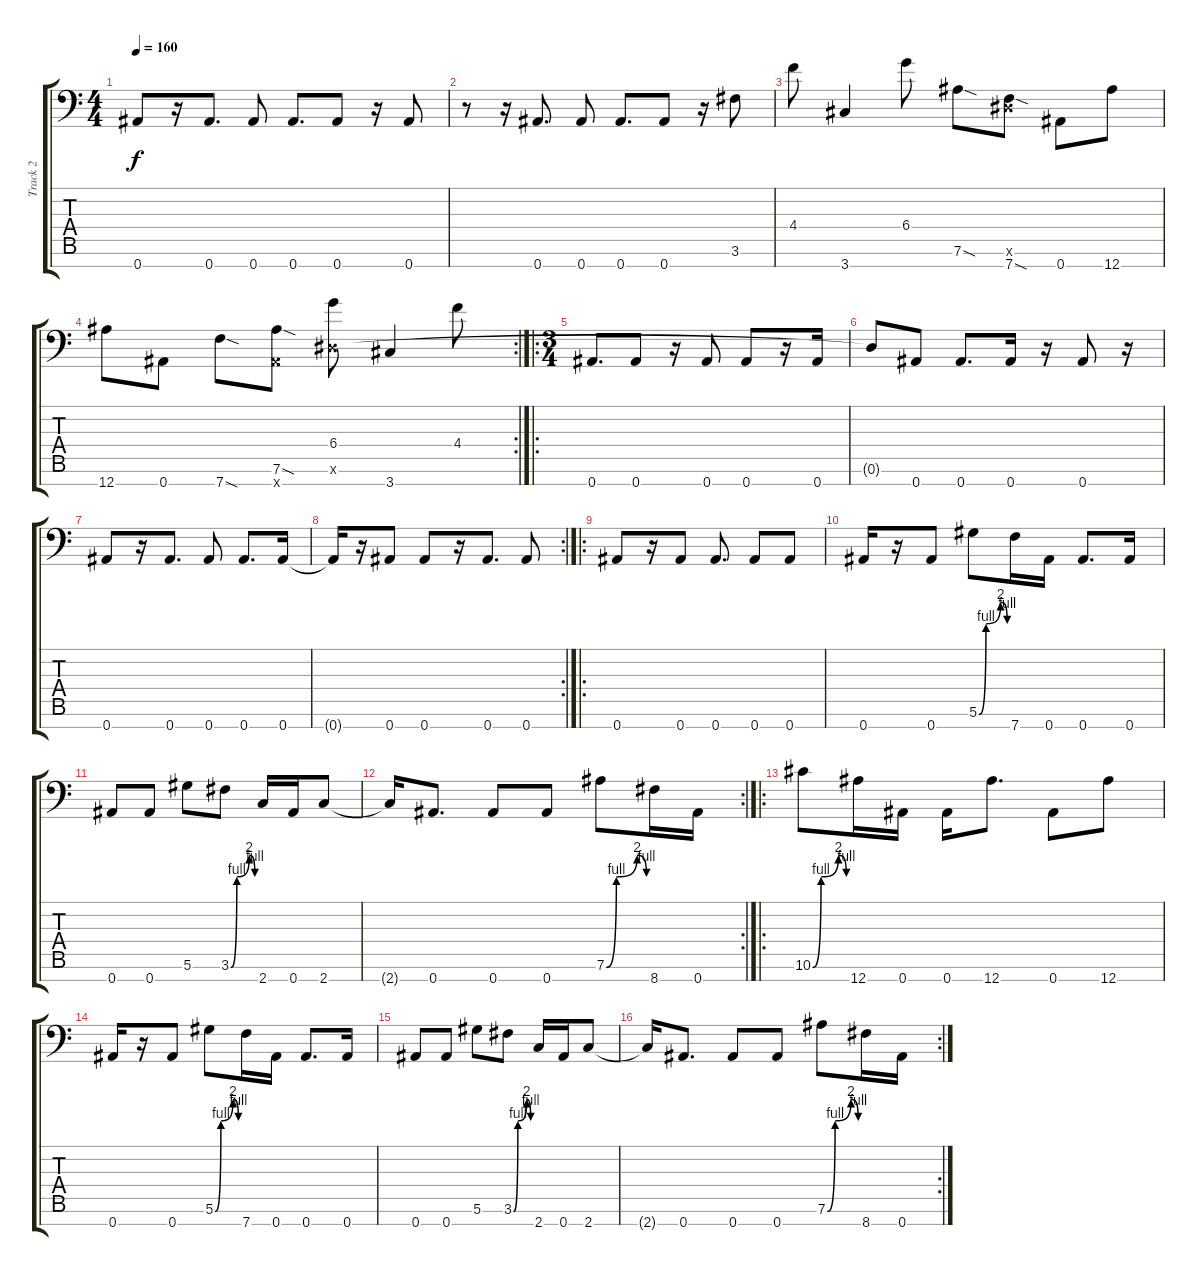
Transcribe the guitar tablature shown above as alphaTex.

\track ("Track 2" "Track 2") {instrument distortionguitar}
\staff {score tabs}
\tuning (Eb4 Bb3 Gb3 Db3 Ab2 Eb2 Bb1) {hide}
\ts (4 4)
\tempo 160
\clef f4
\ks c
0.7.8{dy f} r.16 0.7.8{d} 0.7.8 0.7.8{d} 0.7.8 r.16 0.7.8 |
r.8 r.16 0.7.8{d} 0.7.8 0.7.8{d} 0.7.8 r.16 3.6.8 |
4.4.8 3.7.4 6.4.8 7.6{sod}.8 (0.6{x} 7.7{sod}).8 0.7.8 12.7.8 |
\rc 2
12.7.8 0.7.8 7.7{sod}.8 (7.6{sod} 0.7{x}).8 (6.4 0.6{x}).8 3.7.4 4.4.8 |
\ro
\ts (3 4)
0.7.8{d} 0.7.8 r.16 0.7.8 0.7.8 r.16 0.7.16 |
0.6{t}.8 0.7.8 0.7.8{d} 0.7.16 r.16 0.7.8 r.16 |
0.7.8 r.16 0.7.8{d} 0.7.8 0.7.8{d} 0.7.16 |
\rc 2
0.7{t}.16 r.16 0.7.8 0.7.8 r.16 0.7.8{d} 0.7.8 |
\ro
0.7.8 r.16 0.7.8 0.7.8{d} 0.7.8 0.7.8 |
0.7.16 r.16 0.7.8 5.6{be (custom 0 0 15 4 46 8 60 4)}.8 7.7.16 0.7.16 0.7.8{d} 0.7.16 |
0.7.8 0.7.8 5.6.8 3.6{be (custom 0 0 15 4 46 8 60 4)}.8 2.7.16 0.7.16 2.7.8 |
\rc 2
2.7{t}.16 0.7.8{d} 0.7.8 0.7.8 7.6{be (custom 0 0 15 4 46 8 60 4)}.8 8.7.16 0.7.16 |
\ro
10.6{be (custom 0 0 15 4 46 8 60 4)}.8 12.7.16 0.7.16 0.7.16 12.7.8{d} 0.7.8 12.7.8 |
0.7.16 r.16 0.7.8 5.6{be (custom 0 0 15 4 46 8 60 4)}.8 7.7.16 0.7.16 0.7.8{d} 0.7.16 |
0.7.8 0.7.8 5.6.8 3.6{be (custom 0 0 15 4 46 8 60 4)}.8 2.7.16 0.7.16 2.7.8 |
\rc 2
2.7{t}.16 0.7.8{d} 0.7.8 0.7.8 7.6{be (custom 0 0 15 4 46 8 60 4)}.8 8.7.16 0.7.16
